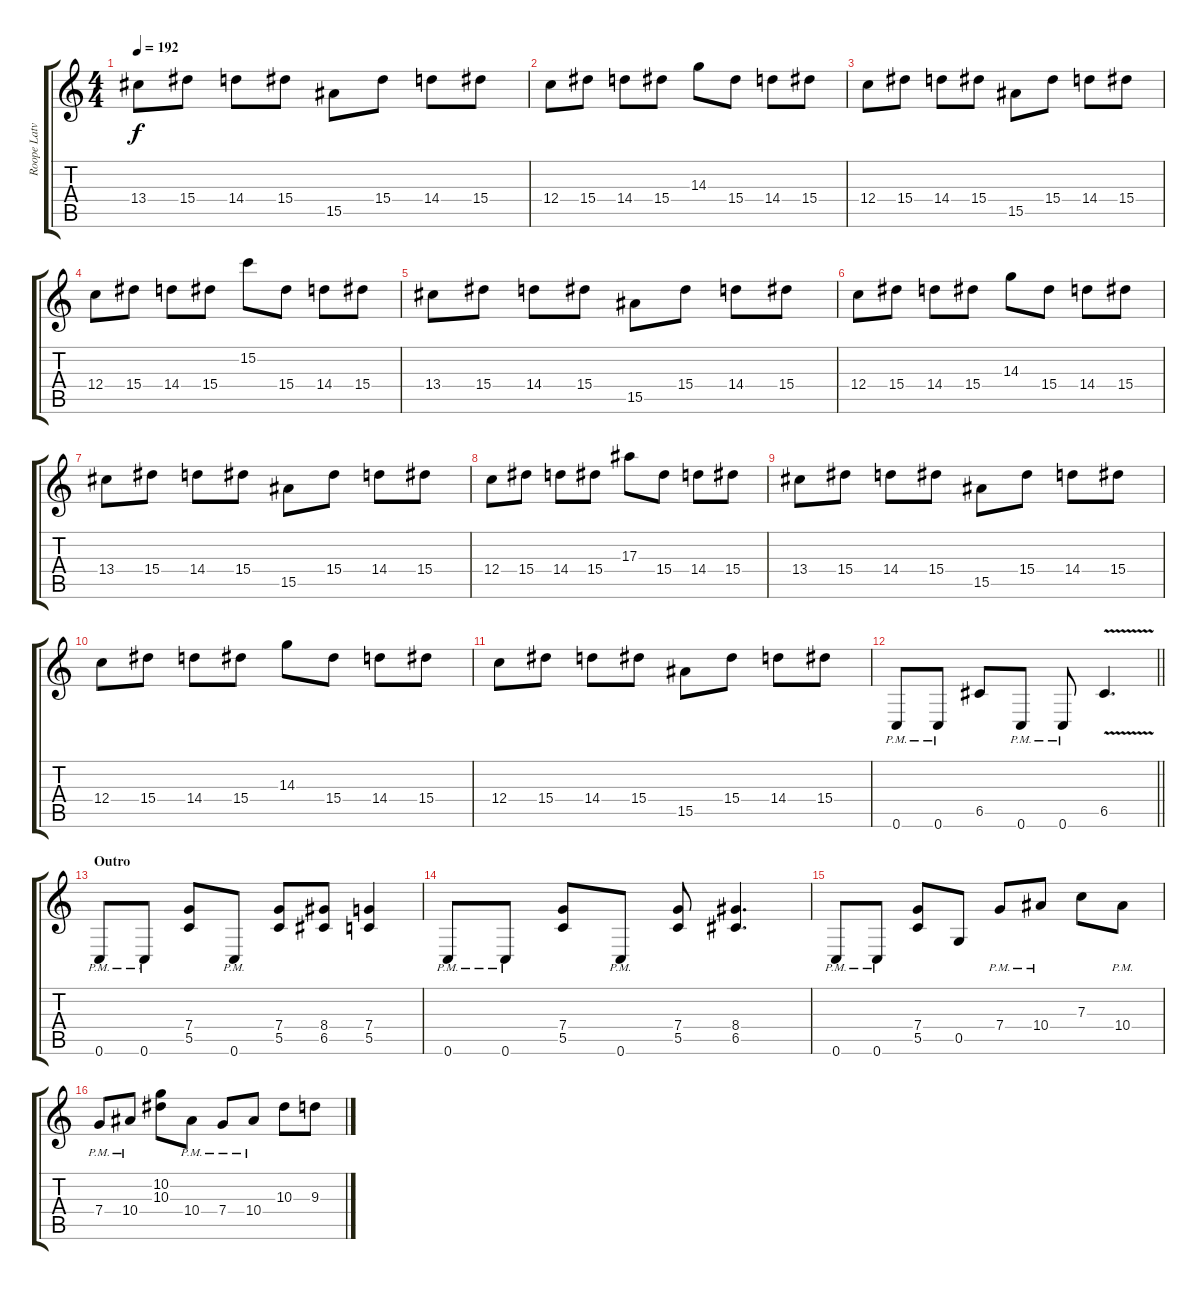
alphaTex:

\track ("Roope Latvala" "Roope Latv") {instrument distortionguitar}
\staff {score tabs}
\tuning (D4 A3 F3 C3 G2 C2) {hide}
\ts (4 4)
\tempo 192
\clef g2
\ks c
13.4.8{dy f} 15.4.8 14.4.8 15.4.8 15.5.8 15.4.8 14.4.8 15.4.8 |
12.4.8 15.4.8 14.4.8 15.4.8 14.3.8 15.4.8 14.4.8 15.4.8 |
12.4.8 15.4.8 14.4.8 15.4.8 15.5.8 15.4.8 14.4.8 15.4.8 |
12.4.8 15.4.8 14.4.8 15.4.8 15.2.8 15.4.8 14.4.8 15.4.8 |
13.4.8 15.4.8 14.4.8 15.4.8 15.5.8 15.4.8 14.4.8 15.4.8 |
12.4.8 15.4.8 14.4.8 15.4.8 14.3.8 15.4.8 14.4.8 15.4.8 |
13.4.8 15.4.8 14.4.8 15.4.8 15.5.8 15.4.8 14.4.8 15.4.8 |
12.4.8 15.4.8 14.4.8 15.4.8 17.3.8 15.4.8 14.4.8 15.4.8 |
13.4.8 15.4.8 14.4.8 15.4.8 15.5.8 15.4.8 14.4.8 15.4.8 |
12.4.8 15.4.8 14.4.8 15.4.8 14.3.8 15.4.8 14.4.8 15.4.8 |
12.4.8 15.4.8 14.4.8 15.4.8 15.5.8 15.4.8 14.4.8 15.4.8 |
\barLineRight lightlight
0.6{pm}.8 0.6{pm}.8 6.5.8 0.6{pm}.8 0.6{pm}.8 6.5{v}.4{d} |
\section ("" "Outro")
0.6{pm}.8 0.6{pm}.8 (7.4 5.5).8 0.6{pm}.8 (7.4 5.5).8 (8.4 6.5).8 (7.4 5.5).4 |
0.6{pm}.8 0.6{pm}.8 (7.4 5.5).8 0.6{pm}.8 (7.4 5.5).8 (8.4 6.5).4{d} |
0.6{pm}.8 0.6{pm}.8 (7.4 5.5).8 0.5.8 7.4{pm}.8 10.4{pm}.8 7.3.8 10.4{pm}.8 |
7.4{pm}.8 10.4{pm}.8 (10.2 10.3).8 10.4{pm}.8 7.4{pm}.8 10.4{pm}.8 10.3.8 9.3.8
